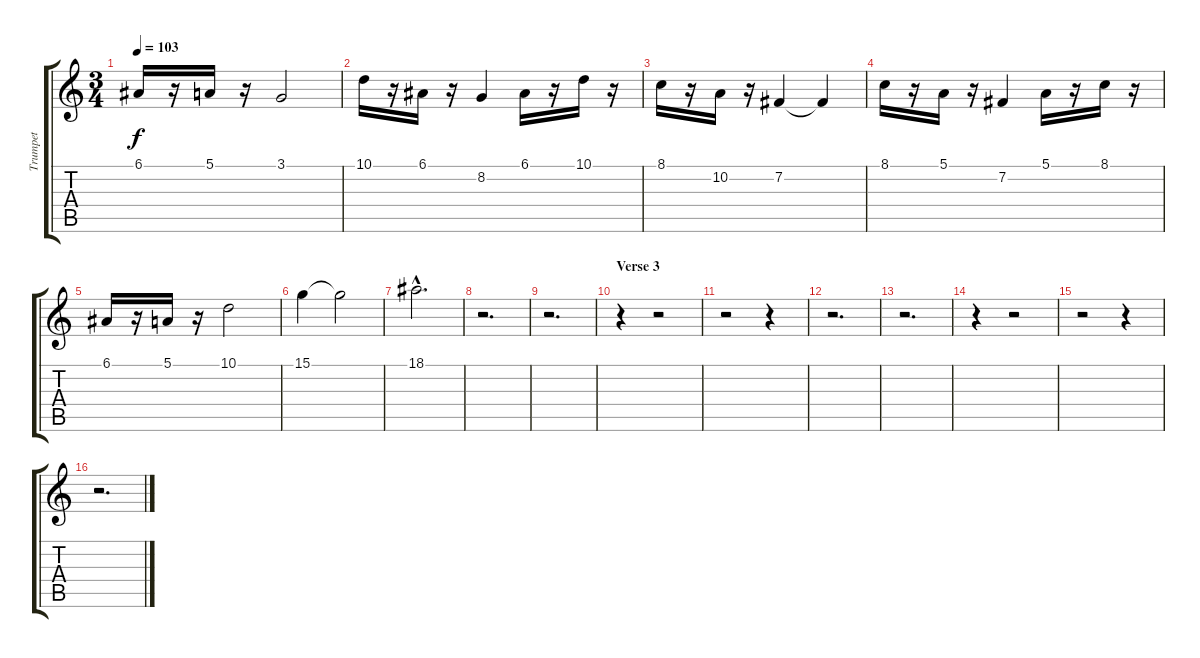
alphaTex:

\track ("Trumpet" "Trumpet") {instrument trumpet}
\staff {score tabs}
\tuning (E4 B3 G3 D3 A2 E2) {hide}
\ts (3 4)
\tempo 103
\clef g2
\ks c
6.1.16{dy f} r.16 5.1.16 r.16 3.1.2 |
10.1.16 r.16 6.1.16 r.16 8.2.4 6.1.16 r.16 10.1.16 r.16 |
8.1.16 r.16 10.2.16 r.16 7.2.4 7.2{t}.4 |
8.1.16 r.16 5.1.16 r.16 7.2.4 5.1.16 r.16 8.1.16 r.16 |
6.1.16 r.16 5.1.16 r.16 10.1.2 |
15.1.4 15.1{t}.2 |
18.1{hac}.2{d} |
r.2{d} |
r.2{d} |
\section ("" "Verse 3")
r.4 r.2 |
r.2 r.4 |
r.2{d} |
r.2{d} |
r.4 r.2 |
r.2 r.4 |
r.2{d}
